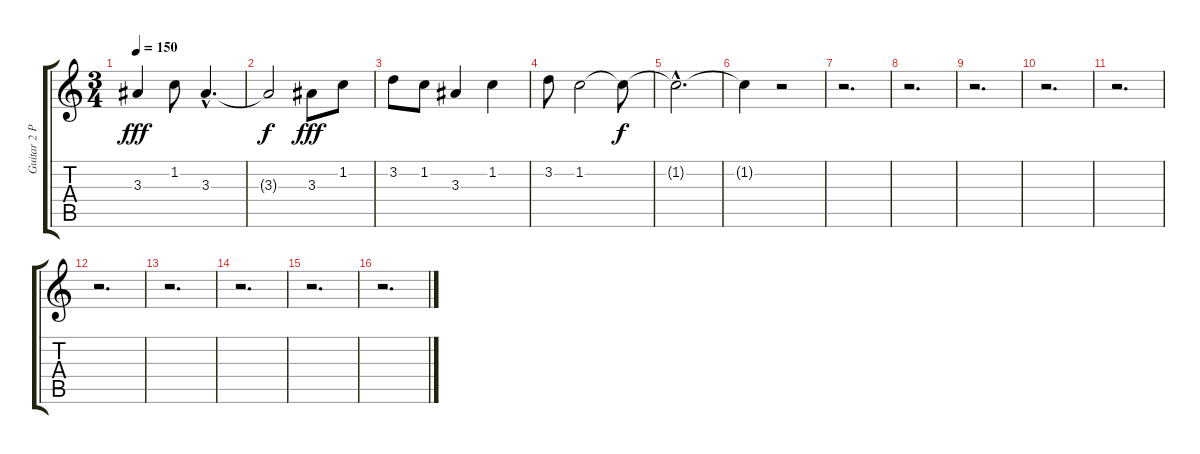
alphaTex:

\track ("Guitar 2 Part 1" "Guitar 2 P") {instrument distortionguitar}
\staff {score tabs}
\tuning (E4 B3 G3 D3 A2 E2) {hide}
\ts (3 4)
\tempo 150
\clef g2
\ks c
3.3.4{dy fff} 1.2.8 3.3{hac}.4{d} |
3.3{t}.2{dy f} 3.3.8{dy fff} 1.2.8 |
3.2.8 1.2.8 3.3.4 1.2.4 |
3.2.8 1.2.2 1.2{t}.8{dy f} |
1.2{hac t}.2{d} |
1.2{t}.4 r.2 |
r.2{d} |
r.2{d} |
r.2{d} |
r.2{d} |
r.2{d} |
r.2{d} |
r.2{d} |
r.2{d} |
r.2{d} |
r.2{d}
